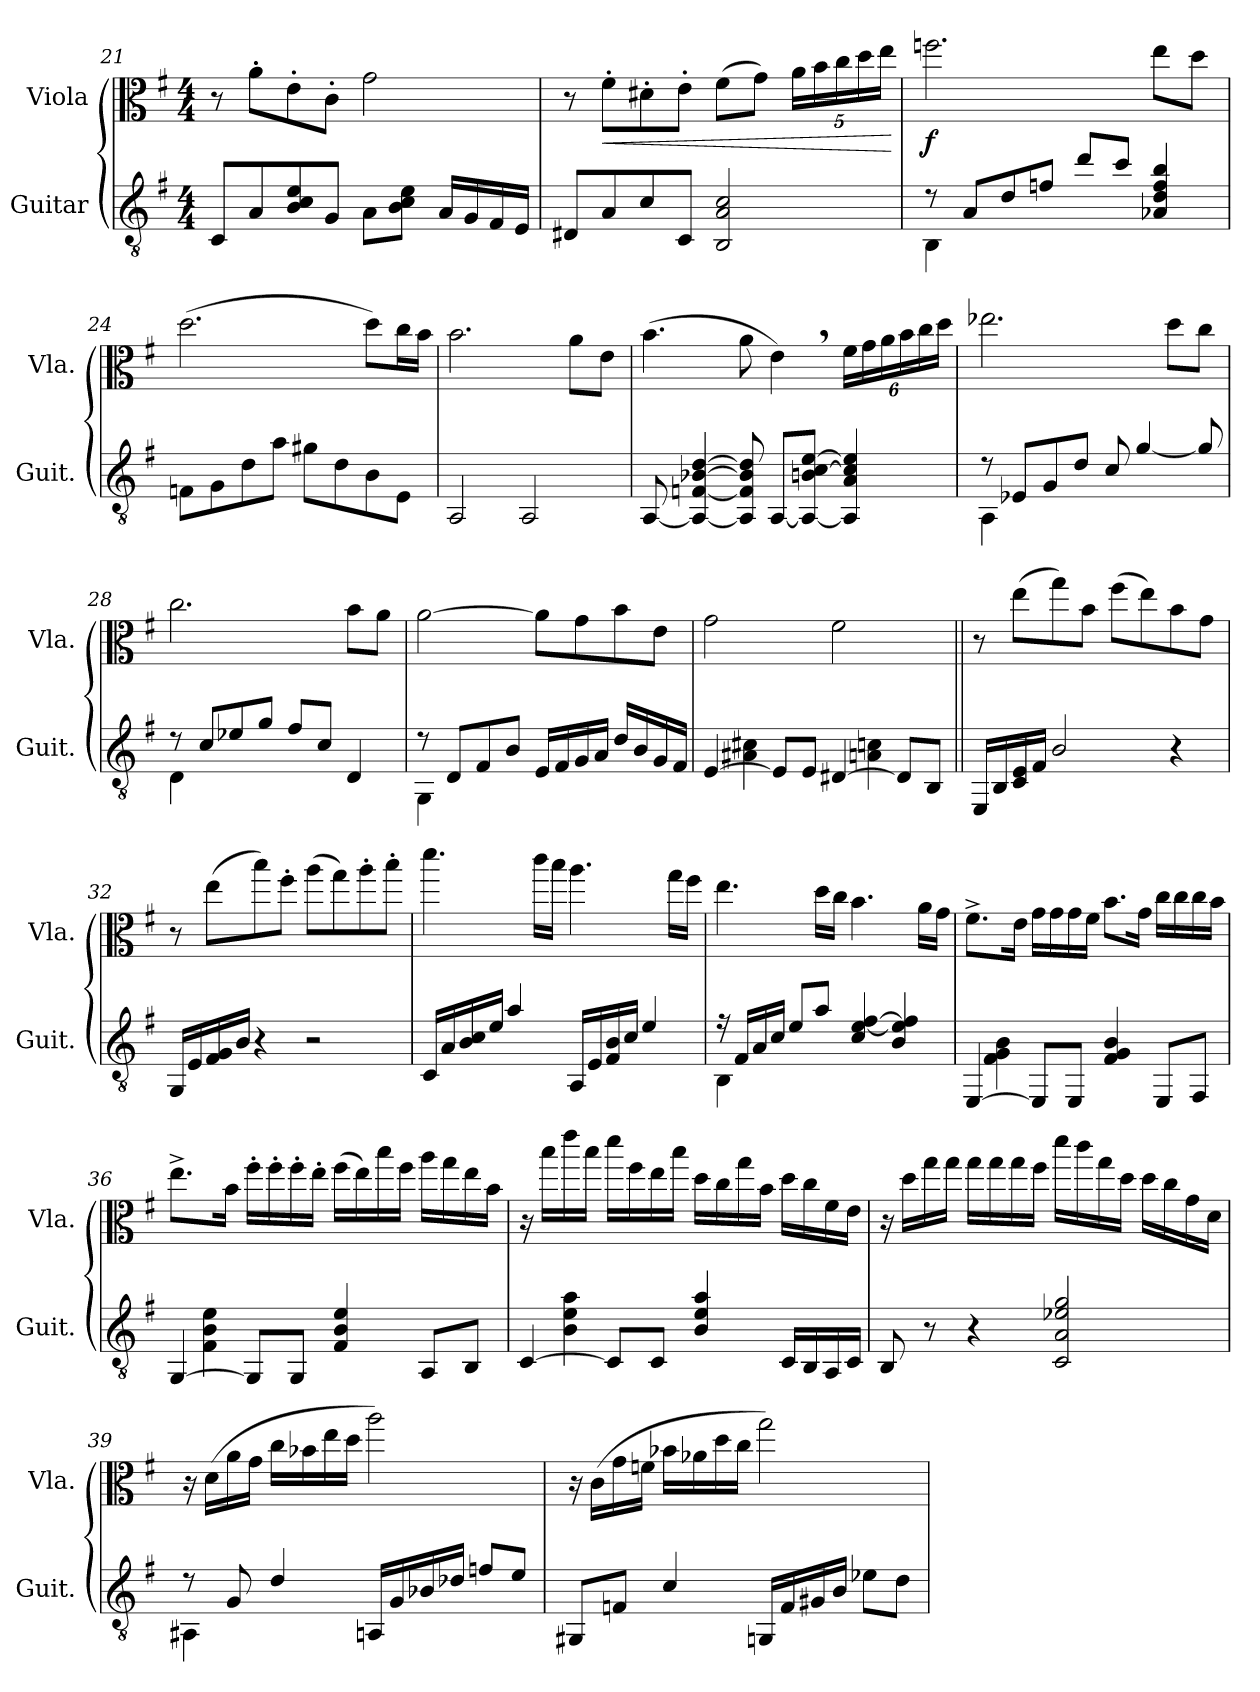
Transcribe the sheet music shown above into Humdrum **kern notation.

**kern	**kern	**dynam
*part2	*part1	*part1
*staff2	*staff1	*staff1
*I"Guitar	*I"Viola	*
*I'Guit.	*I'Vla.	*
*clefGv2	*clefC3	*
*k[f#]	*k[f#]	*
*M4/4	*M4/4	*
=21	=21	=21
8C/L	8r	.
8A/	8a'\L	.
8B/ 8c/ 8e/	8e'\	.
8G/J	8c'\J	.
8A\L	2g\	.
8B\ 8c\ 8e\J	.	.
16A/LL	.	.
16G/	.	.
16F#/	.	.
16E/JJ	.	.
!!LO:LB:g=z
=22	=22	=22
8D#X/L	8r	.
!	!	!LO:HP:b
8A/	8f#'\L	<
8c/	8d#X'\	.
8C/J	8e'\J	.
2BB/ 2A/ 2c/	(>8f#\L	.
.	8g\J)	.
*	*Xbrackettup	*
.	20a\LL	.
.	20b\	.
.	20cc\	.
.	20dd\	.
.	20ee\JJ	.
.	.	[
=23	=23	=23
*^	*	*
!	!	!	!LO:DY:b
8r	4BB\	2.ffn\	f
8A/L	.	.	.
8d/	2.ryy	.	.
8fn/J	.	.	.
8dd/L	.	.	.
8cc/J	.	.	.
4A-X/ 4d/ 4f/ 4b/	.	8ee\L	.
.	.	8dd\J	.
*v	*v	*	*
=24	=24	=24
8Fn\L	(>2.dd\	.
8G\	.	.
8d\	.	.
8a\J	.	.
8g#X\L	.	.
8d\	.	.
8B\	8dd\L)	.
8E\J	16cc\L	.
.	16b\JJ	.
=25	=25	=25
2AA/	2.b\	.
2AA/	.	.
.	8a\L	.
.	8e\J	.
!!LO:LB:g=z
=26	=26	=26
[8AA/	(>4.b\	.
4AA/_ [4Fn/ [4B-X/ [4d/	.	.
8AA/] 8F/] 8B-/] 8d/]	8a\	.
[8AA/L	4e,\)	.
8AA/_ 8Bn/ [8c/ [8e/J	.	.
4AA/] 4A/ 4c/] 4e/]	24f#\LL	.
.	24g\	.
.	24a\	.
.	24b\	.
.	24cc\	.
.	24dd\JJ	.
=27	=27	=27
*^	*	*
8r	4AA\	2.ee-X\	.
8E-X/L	.	.	.
8G/	2.ryy	.	.
8d/J	.	.	.
8c/	.	.	.
[4g/	.	.	.
.	.	8dd\L	.
8g/]	.	8cc\J	.
=28	=28	=28	=28
8r	4D\	2.cc\	.
8c/L	.	.	.
8e-X/	2.ryy	.	.
8g/J	.	.	.
8f#/L	.	.	.
8c/J	.	.	.
4D/	.	8b\L	.
.	.	8a\J	.
!!LO:LB:g=z
=29	=29	=29	=29
8r	4GG\	[2a\	.
8D/L	.	.	.
8F#/	2.ryy	.	.
8B/J	.	.	.
16E/LL	.	8a\L]	.
16F#/	.	.	.
16G/	.	8g\	.
16A/JJ	.	.	.
16d/LL	.	8b\	.
16B/	.	.	.
16G/	.	8e\J	.
16F#/JJ	.	.	.
=30	=30	=30	=30
[4E/	8ryy	2g\	.
.	4A#X\ 4c#X\	.	.
8E/L]	.	.	.
8E/J	4ryy	.	.
[4D#X/	.	2f#\	.
.	4An\ 4cn\	.	.
8D#/L]	.	.	.
8BB/J	8ryy	.	.
*v	*v	*	*
=31||	=31||	=31||
*	*MM90	*
16EE/LL	8r	.
16BB/	.	.
16C/ 16E/	(>8ee\L	.
16F#/JJ	.	.
2B/	8gg\)	.
.	8b\J	.
.	(>8ff#\L	.
.	8ee\)	.
4r	8b\	.
.	8g\J	.
!!LO:LB:g=z
=32	=32	=32
16GG/LL	8r	.
16E/	.	.
16F#/ 16G/	(>8ee\L	.
16B/JJ	.	.
4r	8bb\)	.
.	8ff#'\J	.
2r	(>8aa\L	.
.	8gg\)	.
.	8aa'\	.
.	8bb'\J	.
=33	=33	=33
16C/LL	4.ddd\	.
16A/	.	.
16B/ 16c/	.	.
16e/JJ	.	.
4a/	.	.
.	16ccc\LL	.
.	16bb\JJ	.
16AA/LL	4.aa\	.
16E/	.	.
16F#/ 16B/	.	.
16c/JJ	.	.
4e/	.	.
.	16gg\LL	.
.	16ff#\JJ	.
=34	=34	=34
*^	*	*
16r	4BB\	4.ee\	.
16F#/LL	.	.	.
16A/	.	.	.
16c/JJ	.	.	.
8e/L	2.ryy	.	.
8a/J	.	16dd\LL	.
.	.	16cc\JJ	.
4c/ [4e/ [4f#/	.	4.b\	.
4B/ 4e/] 4f#/]	.	.	.
.	.	16a\LL	.
.	.	16g\JJ	.
!!LO:LB:g=z
=35	=35	=35	=35
[4EE/	8ryy	8.f#^\L	.
.	4F#\ 4G\ 4B\	.	.
.	.	16e\Jk	.
8EE/L]	.	16g\LL	.
.	.	16g\	.
8EE/J	2ryy	16g\	.
.	.	16f#\JJ	.
4F#/ 4G/ 4B/	.	8.b\L	.
.	.	16g\Jk	.
8EE/L	.	16cc\LL	.
.	.	16cc\	.
8FF#/J	8ryy	16cc\	.
.	.	16b\JJ	.
=36	=36	=36	=36
[4GG/	8ryy	8.ee^\L	.
.	4F#\ 4B\ 4e\	.	.
.	.	16b\Jk	.
8GG/L]	.	16ff#'\LL	.
.	.	16ff#'\	.
8GG/J	2ryy	16ff#'\	.
.	.	16ee'\JJ	.
4F#/ 4B/ 4e/	.	(>16ff#\LL	.
.	.	16ee\)	.
.	.	16bb\	.
.	.	16ff#\JJ	.
8AA/L	.	16aa\LL	.
.	.	16gg\	.
8BB/J	8ryy	16ee\	.
.	.	16b\JJ	.
!!LO:PB:g=z
=37	=37	=37	=37
[4C/	8ryy	16r	.
.	.	16bb\LL	.
.	4B\ 4e\ 4a\	16eee\	.
.	.	16bb\JJ	.
8C/L]	.	16ddd\LL	.
.	.	16ff#\	.
8C/J	2ryy	16ee\	.
.	.	16bb\JJ	.
4B/ 4e/ 4a/	.	16dd\LL	.
.	.	16cc\	.
.	.	16gg\	.
.	.	16b\JJ	.
16C/LL	.	16dd\LL	.
16BB/	.	16cc\	.
16AA/	8ryy	16f#\	.
16C/JJ	.	16e\JJ	.
*v	*v	*	*
=38	=38	=38
8BB/	16r	.
.	16dd\LL	.
8r	16gg\	.
.	16gg\JJ	.
4r	16gg\LL	.
.	16gg\	.
.	16gg\	.
.	16ff#\JJ	.
2C/ 2A/ 2e-X/ 2g/	16ddd\LL	.
.	16ccc\	.
.	16gg\	.
.	16dd\JJ	.
.	16dd\LL	.
.	16cc\	.
.	16g\	.
.	16d\JJ	.
!!LO:LB:g=z
=39	=39	=39
*^	*	*
8r	4AA#X\	16r	.
.	.	(>16d\LL	.
8G/	.	16a\	.
.	.	16g\JJ	.
4d/	2.ryy	16cc\LL	.
.	.	16b-X\	.
.	.	16ee\	.
.	.	16dd\JJ	.
16AAn/LL	.	2aa\)	.
16G/	.	.	.
16B-X/	.	.	.
16d-X/JJ	.	.	.
8fn/L	.	.	.
8e/J	.	.	.
*v	*v	*	*
=40	=40	=40
8GG#X/L	16r	.
.	(>16c\LL	.
8Fn/J	16g\	.
.	16fn\JJ	.
4c/	16b-X\LL	.
.	16a-X\	.
.	16dd\	.
.	16cc\JJ	.
16GGn/LL	2gg\)	.
16F/	.	.
16G#X/	.	.
16B/JJ	.	.
8e-X\L	.	.
8d\J	.	.
=	=	=
*-	*-	*-
